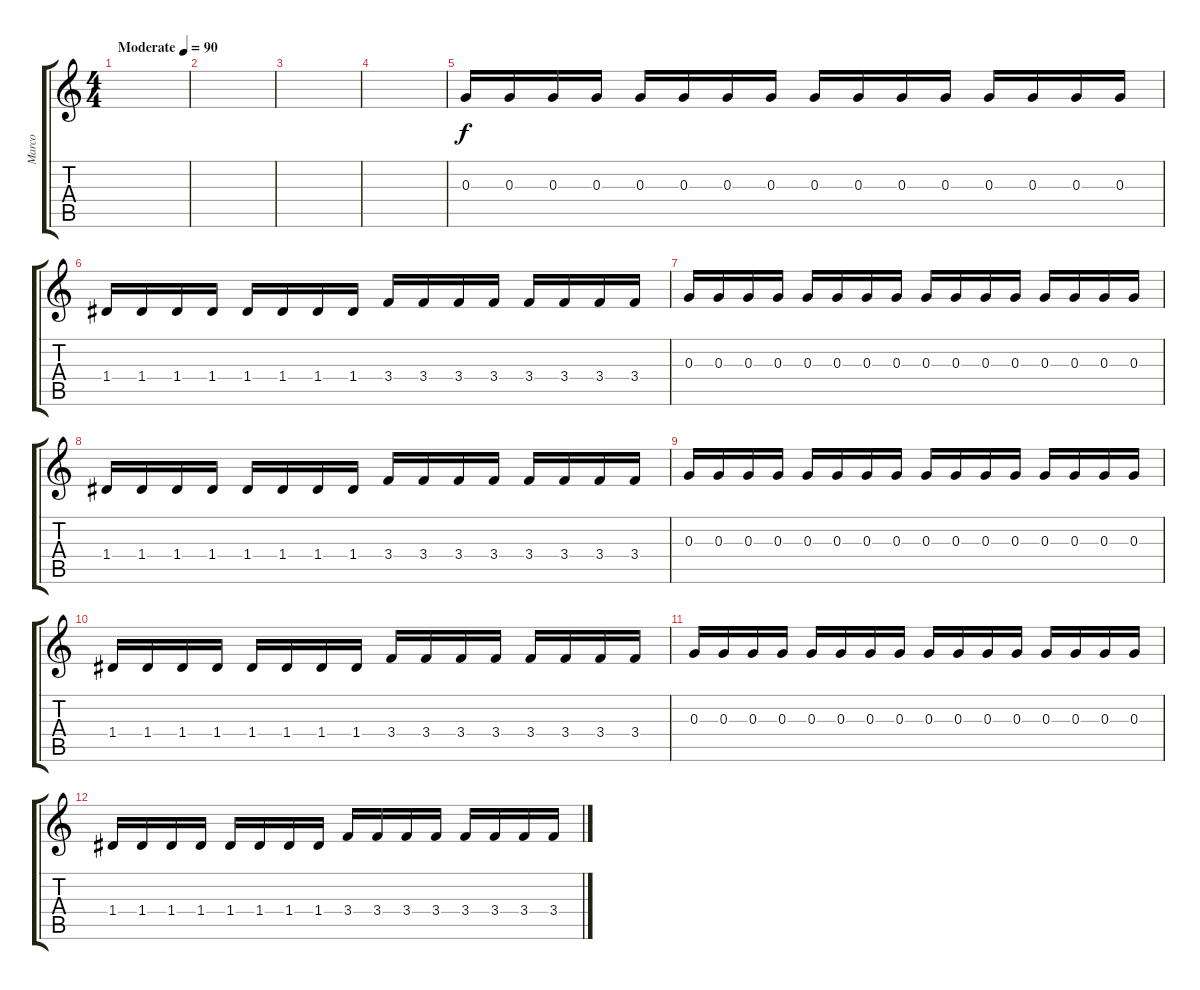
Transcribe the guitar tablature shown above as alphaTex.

\track ("Marco" "Marco") {instrument synthbass2}
\staff {score tabs}
\tuning (E4 B3 G3 D3 A2 E2) {hide}
\ts (4 4)
\tempo (90 "Moderate")
\clef g2
\ks c
|
|
|
|
0.3.16 0.3.16 0.3.16 0.3.16 0.3.16 0.3.16 0.3.16 0.3.16 0.3.16 0.3.16 0.3.16 0.3.16 0.3.16 0.3.16 0.3.16 0.3.16 |
1.4.16 1.4.16 1.4.16 1.4.16 1.4.16 1.4.16 1.4.16 1.4.16 3.4.16 3.4.16 3.4.16 3.4.16 3.4.16 3.4.16 3.4.16 3.4.16 |
0.3.16 0.3.16 0.3.16 0.3.16 0.3.16 0.3.16 0.3.16 0.3.16 0.3.16 0.3.16 0.3.16 0.3.16 0.3.16 0.3.16 0.3.16 0.3.16 |
1.4.16 1.4.16 1.4.16 1.4.16 1.4.16 1.4.16 1.4.16 1.4.16 3.4.16 3.4.16 3.4.16 3.4.16 3.4.16 3.4.16 3.4.16 3.4.16 |
0.3.16 0.3.16 0.3.16 0.3.16 0.3.16 0.3.16 0.3.16 0.3.16 0.3.16 0.3.16 0.3.16 0.3.16 0.3.16 0.3.16 0.3.16 0.3.16 |
1.4.16 1.4.16 1.4.16 1.4.16 1.4.16 1.4.16 1.4.16 1.4.16 3.4.16 3.4.16 3.4.16 3.4.16 3.4.16 3.4.16 3.4.16 3.4.16 |
0.3.16 0.3.16 0.3.16 0.3.16 0.3.16 0.3.16 0.3.16 0.3.16 0.3.16 0.3.16 0.3.16 0.3.16 0.3.16 0.3.16 0.3.16 0.3.16 |
1.4.16 1.4.16 1.4.16 1.4.16 1.4.16 1.4.16 1.4.16 1.4.16 3.4.16 3.4.16 3.4.16 3.4.16 3.4.16 3.4.16 3.4.16 3.4.16
